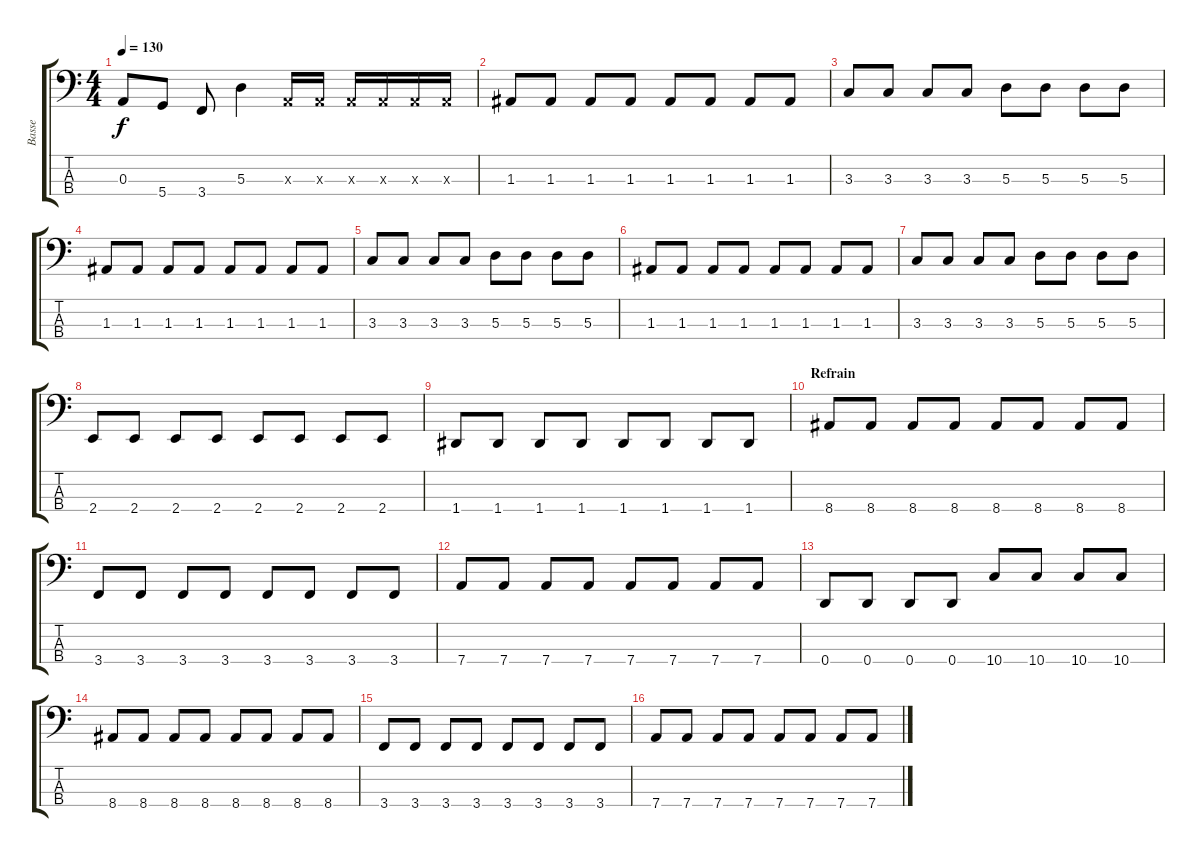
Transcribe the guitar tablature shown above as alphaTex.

\track ("Basse" "Basse") {instrument electricbassfinger}
\staff {score tabs}
\tuning (G2 D2 A1 D1) {hide}
\ts (4 4)
\tempo 130
\clef f4
\ks c
0.3.8{dy f} 5.4.8 3.4.8 5.3.4 0.3{x}.16 0.3{x}.16 0.3{x}.16 0.3{x}.16 0.3{x}.16 0.3{x}.16 |
1.3.8 1.3.8 1.3.8 1.3.8 1.3.8 1.3.8 1.3.8 1.3.8 |
3.3.8 3.3.8 3.3.8 3.3.8 5.3.8 5.3.8 5.3.8 5.3.8 |
1.3.8 1.3.8 1.3.8 1.3.8 1.3.8 1.3.8 1.3.8 1.3.8 |
3.3.8 3.3.8 3.3.8 3.3.8 5.3.8 5.3.8 5.3.8 5.3.8 |
1.3.8 1.3.8 1.3.8 1.3.8 1.3.8 1.3.8 1.3.8 1.3.8 |
3.3.8 3.3.8 3.3.8 3.3.8 5.3.8 5.3.8 5.3.8 5.3.8 |
2.4.8 2.4.8 2.4.8 2.4.8 2.4.8 2.4.8 2.4.8 2.4.8 |
1.4.8 1.4.8 1.4.8 1.4.8 1.4.8 1.4.8 1.4.8 1.4.8 |
\section ("" "Refrain")
8.4.8 8.4.8 8.4.8 8.4.8 8.4.8 8.4.8 8.4.8 8.4.8 |
3.4.8 3.4.8 3.4.8 3.4.8 3.4.8 3.4.8 3.4.8 3.4.8 |
7.4.8 7.4.8 7.4.8 7.4.8 7.4.8 7.4.8 7.4.8 7.4.8 |
0.4.8 0.4.8 0.4.8 0.4.8 10.4.8 10.4.8 10.4.8 10.4.8 |
8.4.8 8.4.8 8.4.8 8.4.8 8.4.8 8.4.8 8.4.8 8.4.8 |
3.4.8 3.4.8 3.4.8 3.4.8 3.4.8 3.4.8 3.4.8 3.4.8 |
7.4.8 7.4.8 7.4.8 7.4.8 7.4.8 7.4.8 7.4.8 7.4.8
